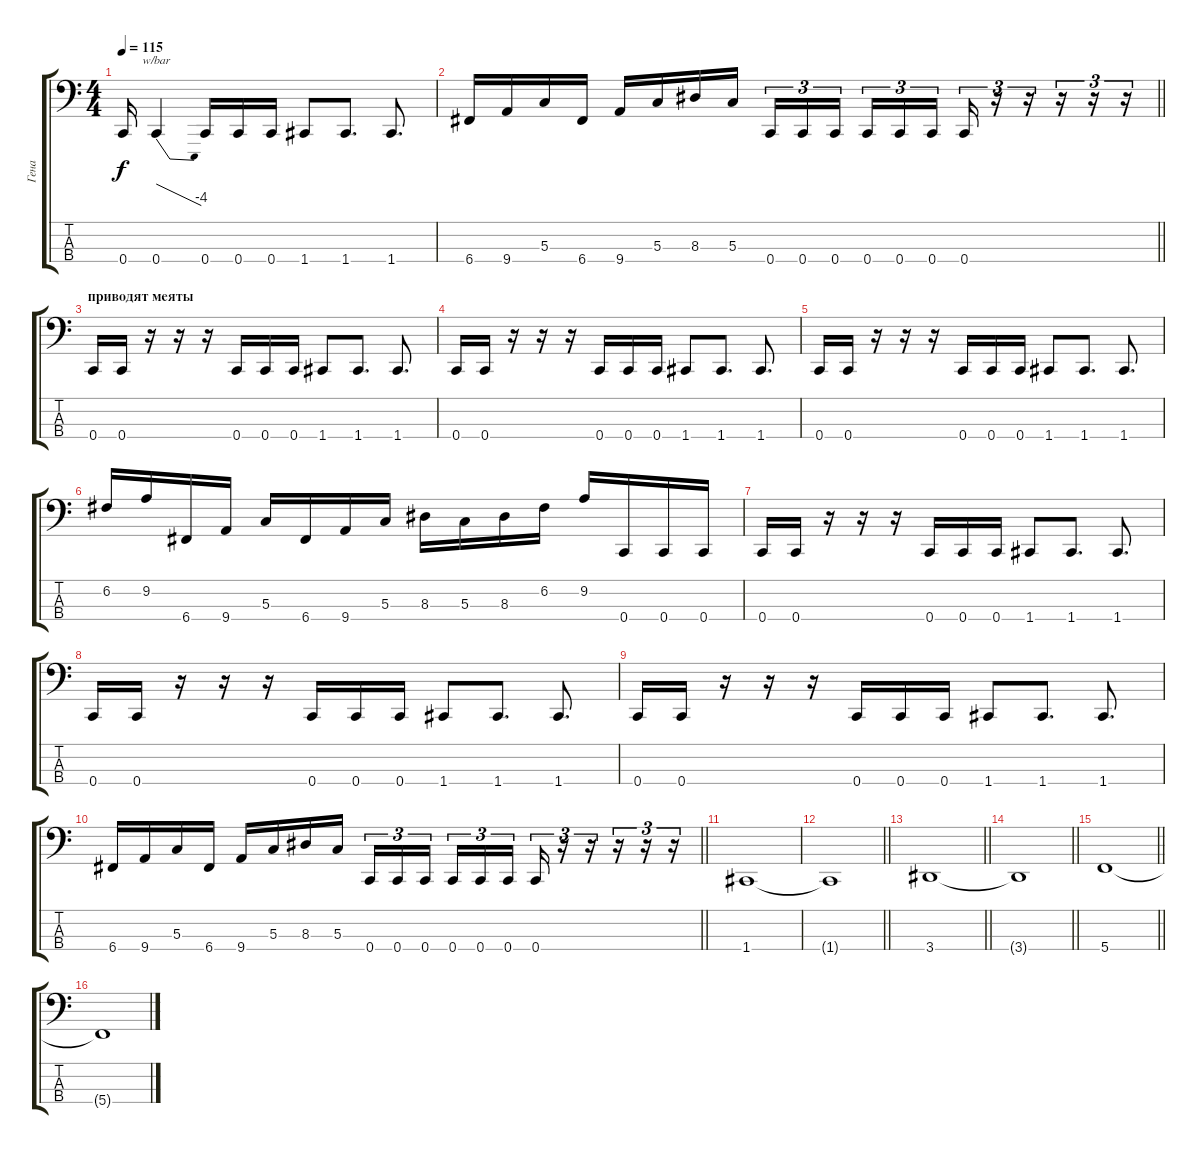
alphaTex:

\track ("Гена" "Гена") {instrument electricbasspick}
\staff {score tabs}
\tuning (F2 C2 G1 C1) {hide}
\ts (4 4)
\tempo 115
\clef f4
\ks c
0.4.16{dy f} 0.4.4{tbe (dive default 0 0 60 -16)} 0.4.16 0.4.16 0.4.16 1.4.8 1.4.8{d} 1.4.8{d} |
\barLineRight lightlight
6.4.16 9.4.16 5.3.16 6.4.16 9.4.16 5.3.16 8.3.16 5.3.16 0.4.16{tu (3 2)} 0.4.16{tu (3 2)} 0.4.16{tu (3 2) beam splitsecondary} 0.4.16{tu (3 2)} 0.4.16{tu (3 2)} 0.4.16{tu (3 2)} 0.4.16{tu (3 2)} r.16{tu (3 2)} r.16{tu (3 2)} r.16{tu (3 2)} r.16{tu (3 2)} r.16{tu (3 2)} |
\section ("" "приводят меяты")
0.4.16 0.4.16 r.16 r.16 r.16 0.4.16 0.4.16 0.4.16 1.4.8 1.4.8{d} 1.4.8{d} |
0.4.16 0.4.16 r.16 r.16 r.16 0.4.16 0.4.16 0.4.16 1.4.8 1.4.8{d} 1.4.8{d} |
0.4.16 0.4.16 r.16 r.16 r.16 0.4.16 0.4.16 0.4.16 1.4.8 1.4.8{d} 1.4.8{d} |
6.2.16 9.2.16 6.4.16 9.4.16 5.3.16 6.4.16 9.4.16 5.3.16 8.3.16 5.3.16 8.3.16 6.2.16 9.2.16 0.4.16 0.4.16 0.4.16 |
0.4.16 0.4.16 r.16 r.16 r.16 0.4.16 0.4.16 0.4.16 1.4.8 1.4.8{d} 1.4.8{d} |
0.4.16 0.4.16 r.16 r.16 r.16 0.4.16 0.4.16 0.4.16 1.4.8 1.4.8{d} 1.4.8{d} |
0.4.16 0.4.16 r.16 r.16 r.16 0.4.16 0.4.16 0.4.16 1.4.8 1.4.8{d} 1.4.8{d} |
\barLineRight lightlight
6.4.16 9.4.16 5.3.16 6.4.16 9.4.16 5.3.16 8.3.16 5.3.16 0.4.16{tu (3 2)} 0.4.16{tu (3 2)} 0.4.16{tu (3 2) beam splitsecondary} 0.4.16{tu (3 2)} 0.4.16{tu (3 2)} 0.4.16{tu (3 2)} 0.4.16{tu (3 2)} r.16{tu (3 2)} r.16{tu (3 2)} r.16{tu (3 2)} r.16{tu (3 2)} r.16{tu (3 2)} |
1.4.1 |
\barLineRight lightlight
1.4{t}.1 |
\barLineRight lightlight
3.4.1 |
\barLineRight lightlight
3.4{t}.1 |
\barLineRight lightlight
5.4.1 |
5.4{t}.1
